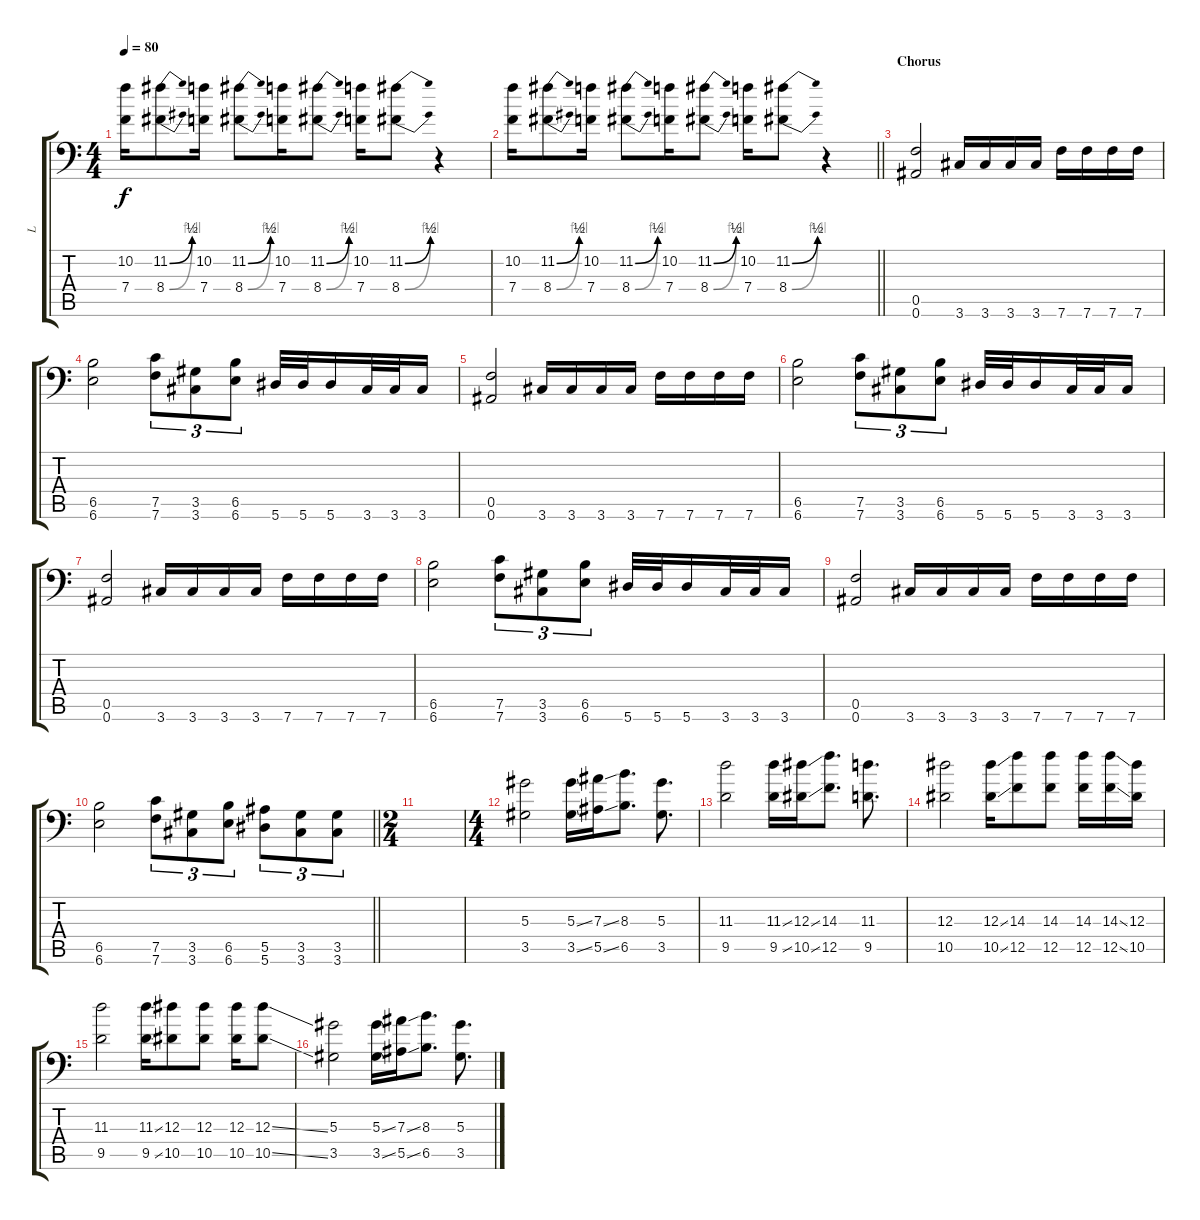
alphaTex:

\track ("L" "L") {instrument distortionguitar}
\staff {score tabs}
\tuning (C4 G3 Eb3 Bb2 F2 Bb1) {hide}
\ts (4 4)
\tempo 80
\clef f4
\ks c
(10.2 7.4).16{dy f} (11.2{be (bend 0 0 60 2)} 8.4{be (bend 0 0 60 4)}).8 (10.2 7.4).16 (11.2{be (bend 0 0 60 2)} 8.4{be (bend 0 0 60 4)}).8 (10.2 7.4).16 (11.2{be (bend 0 0 60 2)} 8.4{be (bend 0 0 60 4)}).8 (10.2 7.4).16 (11.2{be (bend 0 0 60 2)} 8.4{be (bend 0 0 60 4)}).8 r.4 |
\barLineRight lightlight
(10.2 7.4).16 (11.2{be (bend 0 0 60 2)} 8.4{be (bend 0 0 60 4)}).8 (10.2 7.4).16 (11.2{be (bend 0 0 60 2)} 8.4{be (bend 0 0 60 4)}).8 (10.2 7.4).16 (11.2{be (bend 0 0 60 2)} 8.4{be (bend 0 0 60 4)}).8 (10.2 7.4).16 (11.2{be (bend 0 0 60 2)} 8.4{be (bend 0 0 60 4)}).8 r.4 |
\section ("" "Chorus")
(0.5 0.6).2 3.6.16 3.6.16 3.6.16 3.6.16 7.6.16 7.6.16 7.6.16 7.6.16 |
(6.5 6.6).2 (7.5 7.6).8{tu (3 2)} (3.5 3.6).8{tu (3 2)} (6.5 6.6).8{tu (3 2)} 5.6.32 5.6.32 5.6.16 3.6.32 3.6.32 3.6.16 |
(0.5 0.6).2 3.6.16 3.6.16 3.6.16 3.6.16 7.6.16 7.6.16 7.6.16 7.6.16 |
(6.5 6.6).2 (7.5 7.6).8{tu (3 2)} (3.5 3.6).8{tu (3 2)} (6.5 6.6).8{tu (3 2)} 5.6.32 5.6.32 5.6.16 3.6.32 3.6.32 3.6.16 |
(0.5 0.6).2 3.6.16 3.6.16 3.6.16 3.6.16 7.6.16 7.6.16 7.6.16 7.6.16 |
(6.5 6.6).2 (7.5 7.6).8{tu (3 2)} (3.5 3.6).8{tu (3 2)} (6.5 6.6).8{tu (3 2)} 5.6.32 5.6.32 5.6.16 3.6.32 3.6.32 3.6.16 |
(0.5 0.6).2 3.6.16 3.6.16 3.6.16 3.6.16 7.6.16 7.6.16 7.6.16 7.6.16 |
\barLineRight lightlight
(6.5 6.6).2 (7.5 7.6).8{tu (3 2)} (3.5 3.6).8{tu (3 2)} (6.5 6.6).8{tu (3 2)} (5.5 5.6).8{tu (3 2)} (3.5 3.6).8{tu (3 2)} (3.5 3.6).8{tu (3 2)} |
\ts (2 4)
|
\ts (4 4)
(5.3 3.5).2 (5.3{ss} 3.5{ss}).16 (7.3{ss} 5.5{ss}).16 (8.3 6.5).8{d} (5.3 3.5).8{d} |
(11.3 9.5).2 (11.3{ss} 9.5{ss}).16 (12.3{ss} 10.5{ss}).16 (14.3 12.5).8{d} (11.3 9.5).8{d} |
(12.3 10.5).2 (12.3{ss} 10.5{ss}).16 (14.3 12.5).8 (14.3 12.5).8 (14.3 12.5).16 (14.3{ss} 12.5{ss}).16 (12.3 10.5).16 |
(11.3 9.5).2 (11.3{ss} 9.5{ss}).16 (12.3 10.5).8 (12.3 10.5).8 (12.3 10.5).16 (12.3{ss} 10.5{ss}).8 |
(5.3 3.5).2 (5.3{ss} 3.5{ss}).16 (7.3{ss} 5.5{ss}).16 (8.3 6.5).8{d} (5.3 3.5).8{d}
